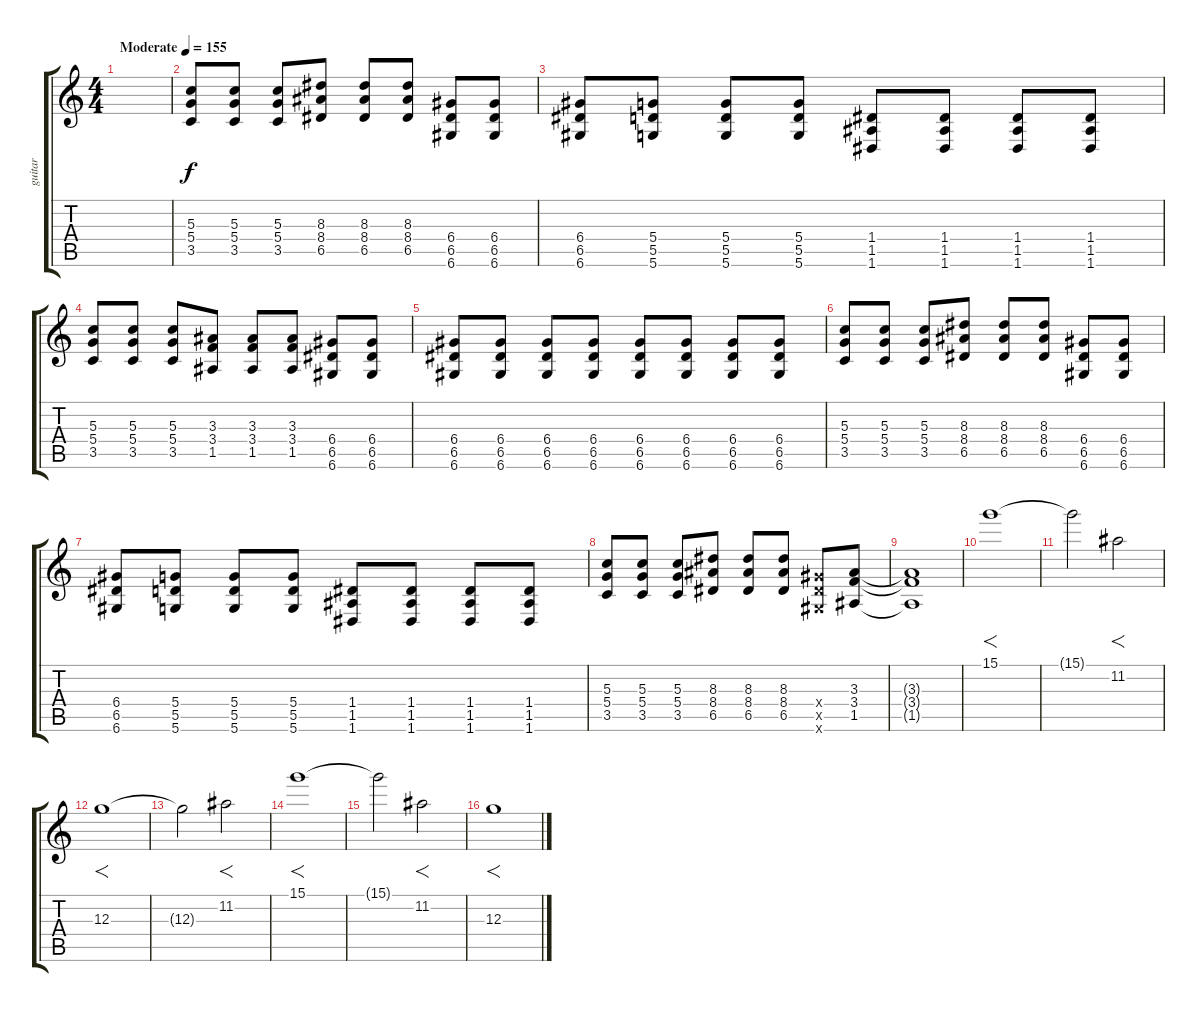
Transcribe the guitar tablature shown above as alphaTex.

\track ("guitar" "guitar") {instrument distortionguitar}
\staff {score tabs}
\tuning (E4 B3 G3 D3 A2 D2) {hide}
\ts (4 4)
\tempo (155 "Moderate")
\clef g2
\ks c
|
(5.3 5.4 3.5).8 (5.3 5.4 3.5).8 (5.3 5.4 3.5).8 (8.3 8.4 6.5).8 (8.3 8.4 6.5).8 (8.3 8.4 6.5).8 (6.4 6.5 6.6).8 (6.4 6.5 6.6).8 |
(6.4 6.5 6.6).8 (5.4 5.5 5.6).8 (5.4 5.5 5.6).8 (5.4 5.5 5.6).8 (1.4 1.5 1.6).8 (1.4 1.5 1.6).8 (1.4 1.5 1.6).8 (1.4 1.5 1.6).8 |
(5.3 5.4 3.5).8 (5.3 5.4 3.5).8 (5.3 5.4 3.5).8 (3.3 3.4 1.5).8 (3.3 3.4 1.5).8 (3.3 3.4 1.5).8 (6.4 6.5 6.6).8 (6.4 6.5 6.6).8 |
(6.4 6.5 6.6).8 (6.4 6.5 6.6).8 (6.4 6.5 6.6).8 (6.4 6.5 6.6).8 (6.4 6.5 6.6).8 (6.4 6.5 6.6).8 (6.4 6.5 6.6).8 (6.4 6.5 6.6).8 |
(5.3 5.4 3.5).8 (5.3 5.4 3.5).8 (5.3 5.4 3.5).8 (8.3 8.4 6.5).8 (8.3 8.4 6.5).8 (8.3 8.4 6.5).8 (6.4 6.5 6.6).8 (6.4 6.5 6.6).8 |
(6.4 6.5 6.6).8 (5.4 5.5 5.6).8 (5.4 5.5 5.6).8 (5.4 5.5 5.6).8 (1.4 1.5 1.6).8 (1.4 1.5 1.6).8 (1.4 1.5 1.6).8 (1.4 1.5 1.6).8 |
(5.3 5.4 3.5).8 (5.3 5.4 3.5).8 (5.3 5.4 3.5).8 (8.3 8.4 6.5).8 (8.3 8.4 6.5).8 (8.3 8.4 6.5).8 (6.4{x} 6.5{x} 6.6{x}).8 (3.3 3.4 1.5).8 |
(3.3{t} 3.4{t} 1.5{t}).1 |
15.1.1{f} |
15.1{t}.2 11.2.2{f} |
12.3.1{f} |
12.3{t}.2 11.2.2{f} |
15.1.1{f} |
15.1{t}.2 11.2.2{f} |
12.3.1{f}
